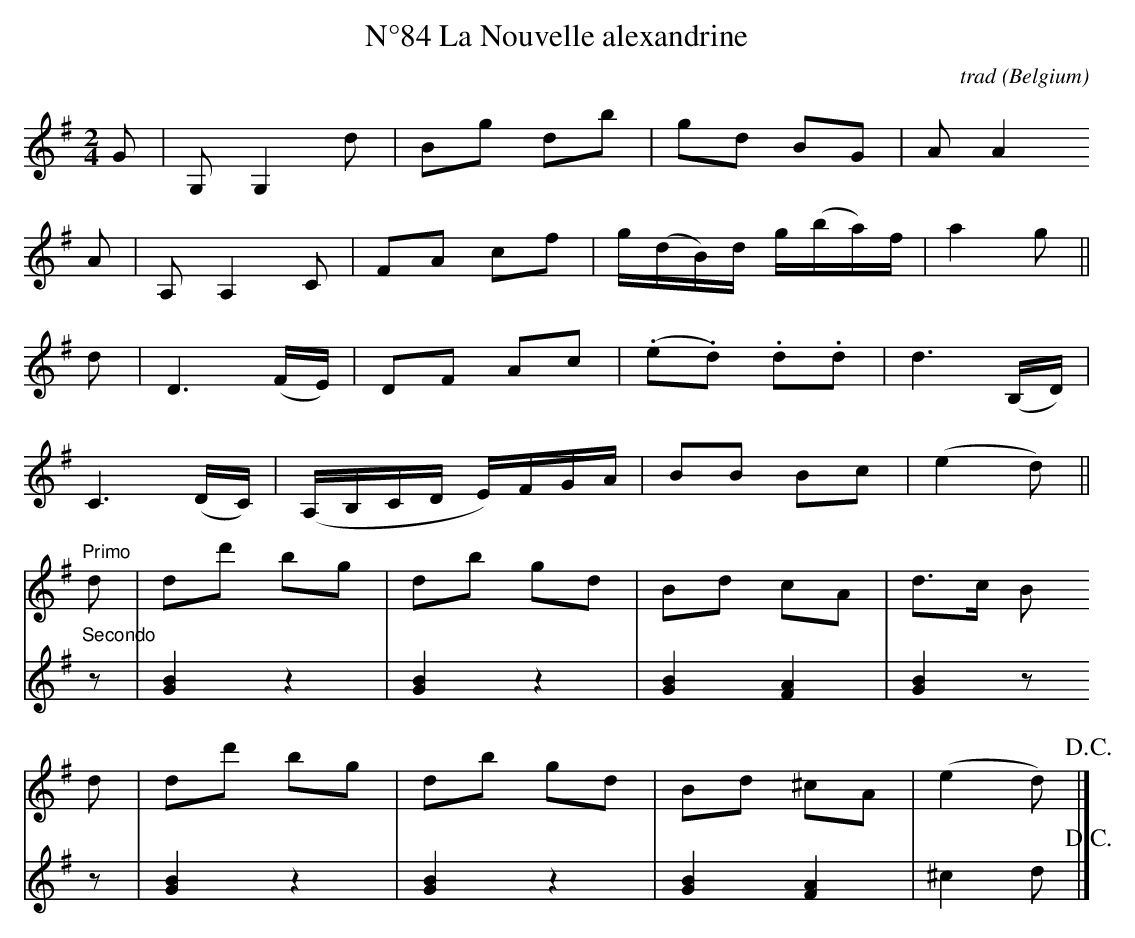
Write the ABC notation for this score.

X:1
T:N°84 La Nouvelle alexandrine
C:trad
O:Belgium
M:2/4
L:1/16
K:Gmaj
%%staves 1
[V:1]
G2|G,2 G,4 d2|B2g2 d2b2|g2d2 B2G2|A2 A4
A2|A,2 A,4 C2|F2A2 c2f2|g(dB)d g(ba)f|a4 g2||
d2|D6 (FE)|D2F2 A2c2|(.e2.d2) .d2.d2|d6 (B,D)|
C6(DC)|(A,B,CD E)FGA|B2B2 B2c2|(e4 d2)||
%%staves 2 3
[V:2]"Primo"
d2|d2d'2 b2g2|d2b2 g2d2|B2d2 c2A2|d2>c2 B2
d2|d2d'2 b2g2|d2b2 g2d2|B2d2 ^c2A2|(e4 d2)!D.C.!|]
[V:3]"Secondo"
z2|[GB]4 z4|[GB]4 z4|[GB]4 [FA]4|[GB]4 z2
z2|[GB]4 z4|[GB]4 z4|[GB]4 [FA]4|^c4 d2!D.C.!|]
